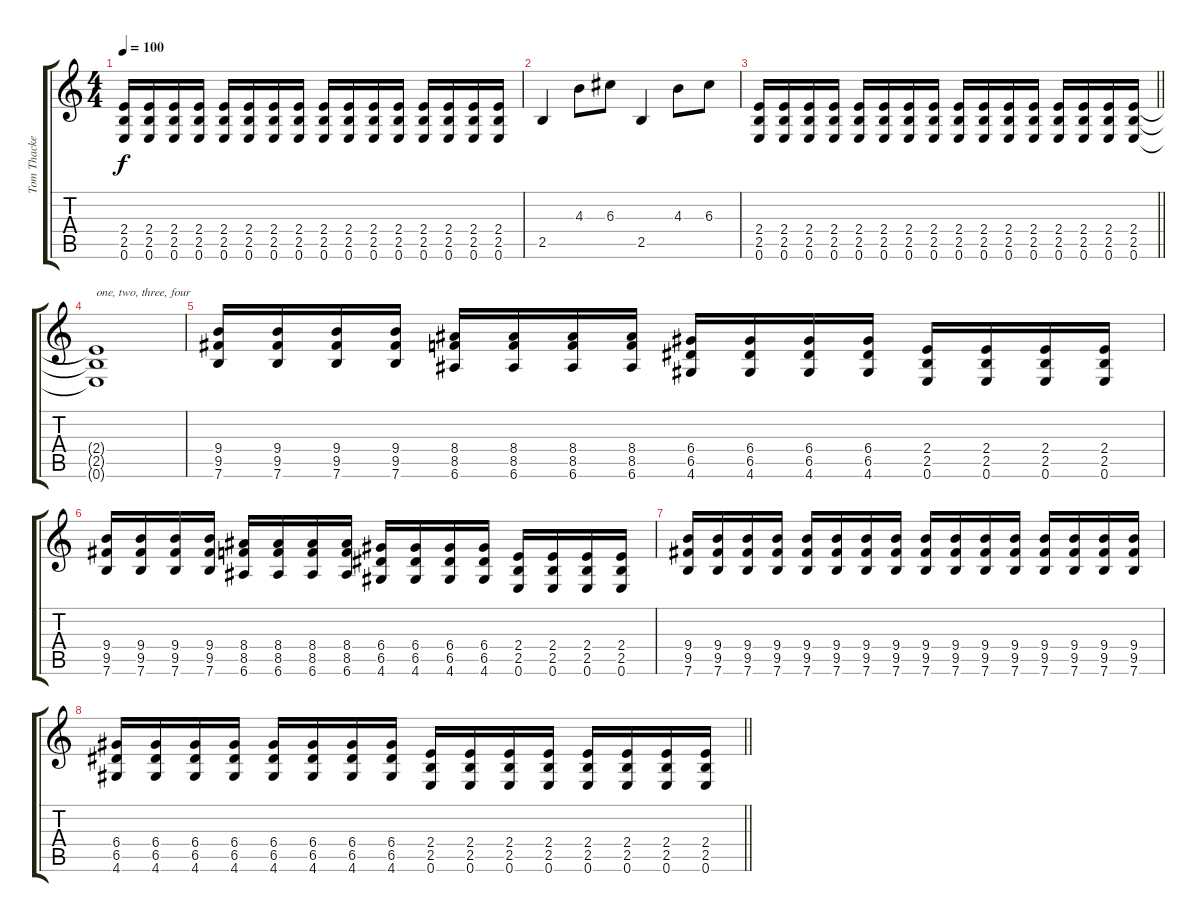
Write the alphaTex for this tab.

\track ("Tom Thacker" "Tom Thacke") {instrument distortionguitar}
\staff {score tabs}
\tuning (E4 B3 G3 D3 A2 E2) {hide}
\ts (4 4)
\tempo 100
\clef g2
\ks c
(2.4 2.5 0.6).16{dy f} (2.4 2.5 0.6).16 (2.4 2.5 0.6).16 (2.4 2.5 0.6).16 (2.4 2.5 0.6).16 (2.4 2.5 0.6).16 (2.4 2.5 0.6).16 (2.4 2.5 0.6).16 (2.4 2.5 0.6).16 (2.4 2.5 0.6).16 (2.4 2.5 0.6).16 (2.4 2.5 0.6).16 (2.4 2.5 0.6).16 (2.4 2.5 0.6).16 (2.4 2.5 0.6).16 (2.4 2.5 0.6).16 |
2.5.4 4.3.8 6.3.8 2.5.4 4.3.8 6.3.8 |
\barLineRight lightlight
(2.4 2.5 0.6).16 (2.4 2.5 0.6).16 (2.4 2.5 0.6).16 (2.4 2.5 0.6).16 (2.4 2.5 0.6).16 (2.4 2.5 0.6).16 (2.4 2.5 0.6).16 (2.4 2.5 0.6).16 (2.4 2.5 0.6).16 (2.4 2.5 0.6).16 (2.4 2.5 0.6).16 (2.4 2.5 0.6).16 (2.4 2.5 0.6).16 (2.4 2.5 0.6).16 (2.4 2.5 0.6).16 (2.4 2.5 0.6).16 |
(2.4{t} 2.5{t} 0.6{t}).1{txt "one, two, three, four"} |
(9.4 9.5 7.6).16 (9.4 9.5 7.6).16 (9.4 9.5 7.6).16 (9.4 9.5 7.6).16 (8.4 8.5 6.6).16 (8.4 8.5 6.6).16 (8.4 8.5 6.6).16 (8.4 8.5 6.6).16 (6.4 6.5 4.6).16 (6.4 6.5 4.6).16 (6.4 6.5 4.6).16 (6.4 6.5 4.6).16 (2.4 2.5 0.6).16 (2.4 2.5 0.6).16 (2.4 2.5 0.6).16 (2.4 2.5 0.6).16 |
(9.4 9.5 7.6).16 (9.4 9.5 7.6).16 (9.4 9.5 7.6).16 (9.4 9.5 7.6).16 (8.4 8.5 6.6).16 (8.4 8.5 6.6).16 (8.4 8.5 6.6).16 (8.4 8.5 6.6).16 (6.4 6.5 4.6).16 (6.4 6.5 4.6).16 (6.4 6.5 4.6).16 (6.4 6.5 4.6).16 (2.4 2.5 0.6).16 (2.4 2.5 0.6).16 (2.4 2.5 0.6).16 (2.4 2.5 0.6).16 |
(9.4 9.5 7.6).16 (9.4 9.5 7.6).16 (9.4 9.5 7.6).16 (9.4 9.5 7.6).16 (9.4 9.5 7.6).16 (9.4 9.5 7.6).16 (9.4 9.5 7.6).16 (9.4 9.5 7.6).16 (9.4 9.5 7.6).16 (9.4 9.5 7.6).16 (9.4 9.5 7.6).16 (9.4 9.5 7.6).16 (9.4 9.5 7.6).16 (9.4 9.5 7.6).16 (9.4 9.5 7.6).16 (9.4 9.5 7.6).16 |
\barLineRight lightlight
(6.4 6.5 4.6).16 (6.4 6.5 4.6).16 (6.4 6.5 4.6).16 (6.4 6.5 4.6).16 (6.4 6.5 4.6).16 (6.4 6.5 4.6).16 (6.4 6.5 4.6).16 (6.4 6.5 4.6).16 (2.4 2.5 0.6).16 (2.4 2.5 0.6).16 (2.4 2.5 0.6).16 (2.4 2.5 0.6).16 (2.4 2.5 0.6).16 (2.4 2.5 0.6).16 (2.4 2.5 0.6).16 (2.4 2.5 0.6).16
